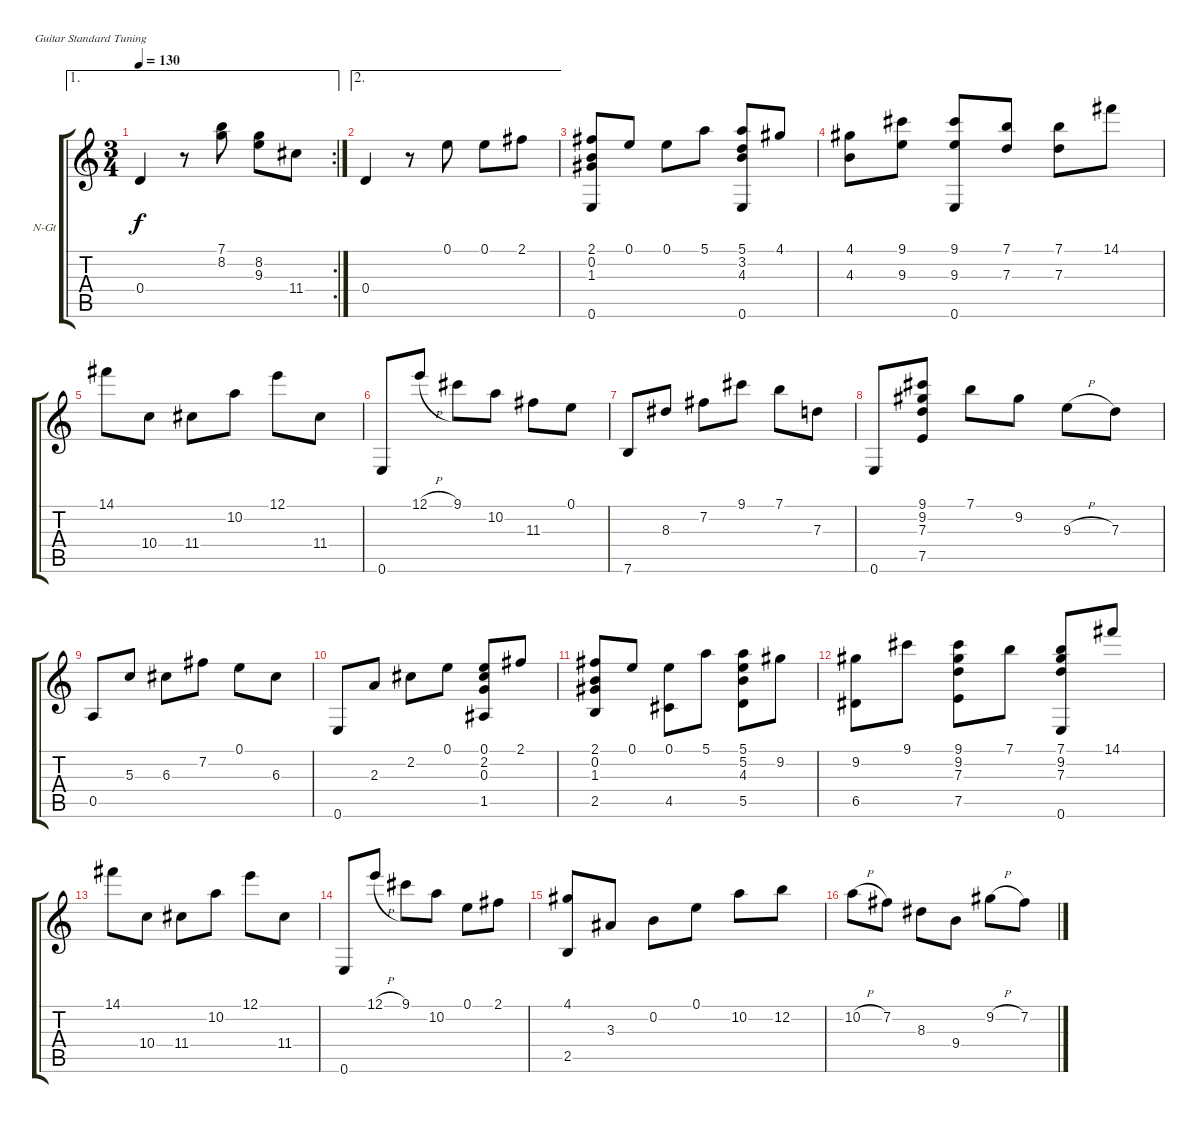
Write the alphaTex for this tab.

\bracketExtendMode groupsimilarinstruments
\firstSystemTrackNameOrientation horizontal
\otherSystemsTrackNameOrientation horizontal
\track ("Pista 1" "N-Gt") {instrument acousticguitarnylon}
\staff {score tabs}
\tuning (E4 B3 G3 D3 A2 E2)
\ae 1
\rc 2
\ts (3 4)
\tempo 130
\clef g2
\ks c
0.4.4{dy f} r.8 (7.1 8.2).8 (8.2 9.3).8 11.4.8 |
\ae 2
0.4.4 r.8 0.1.8 0.1.8 2.1.8 |
(2.1 0.2 1.3 0.6).8 0.1.8 0.1.8 5.1.8 (5.1 3.2 4.3 0.6).8 4.1.8 |
(4.1 4.3).8 (9.1 9.3).8 (9.1 9.3 0.6).8 (7.1 7.3).8 (7.1 7.3).8 14.1.8 |
14.1.8 10.4.8 11.4.8 10.2.8 12.1.8 11.4.8 |
0.6.8 12.1{h}.8 9.1.8 10.2.8 11.3.8 0.1.8 |
7.6.8 8.3.8 7.2.8 9.1.8 7.1.8 7.3.8 |
0.6.8 (9.1 9.2 7.3 7.5).8 7.1.8 9.2.8 9.3{h}.8 7.3.8 |
0.5.8 5.3.8 6.3.8 7.2.8 0.1.8 6.3.8 |
0.6.8 2.3.8 2.2.8 0.1.8 (0.1 2.2 0.3 1.5).8 2.1.8 |
(2.1 0.2 1.3 2.5).8 0.1.8 (0.1 4.5).8 5.1.8 (5.1 5.2 4.3 5.5).8 9.2.8 |
(9.2 6.5).8 9.1.8 (9.1 9.2 7.3 7.5).8 7.1.8 (7.1 9.2 7.3 0.6).8 14.1.8 |
14.1.8 10.4.8 11.4.8 10.2.8 12.1.8 11.4.8 |
0.6.8 12.1{h}.8 9.1.8 10.2.8 0.1.8 2.1.8 |
(4.1 2.5).8 3.3.8 0.2.8 0.1.8 10.2.8 12.2.8 |
10.2{h}.8 7.2.8 8.3.8 9.4.8 9.2{h}.8 7.2.8
